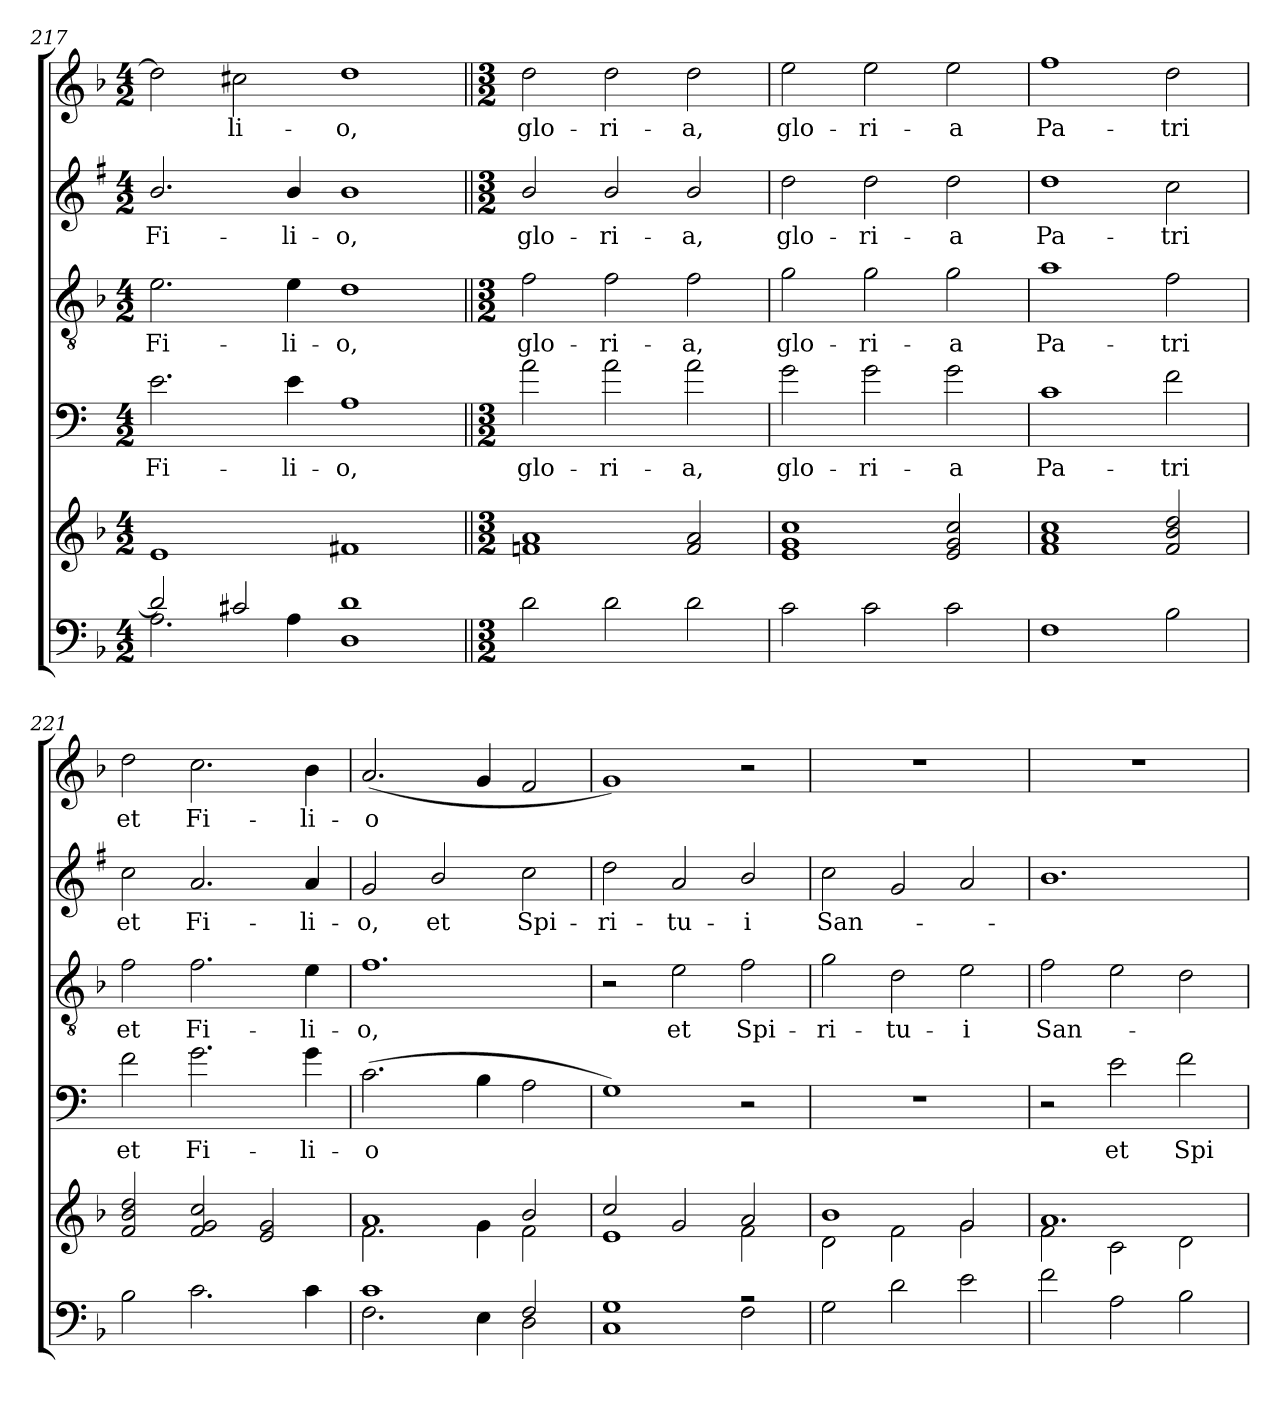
**kern	**kern	**kern	**text	**kern	**text	**kern	**text	**kern	**text
*part5	*part5	*part4	*part4	*part3	*part3	*part2	*part2	*part1	*part1
*staff6	*staff5	*staff4	*staff4	*staff3	*staff3	*staff2	*staff2	*staff1	*staff1
*clefF4	*clefG2	*clefF4	*	*clefGv2	*	*clefG2	*	*clefG2	*
*	*	*ITrd4c7	*	*	*	*ITrd1c2	*	*	*
*k[b-]	*k[b-]	*k[b-]	*	*k[b-]	*	*k[b-]	*	*k[b-]	*
*F:	*F:	*F:	*	*F:	*	*F:	*	*F:	*
*M4/2	*M4/2	*M4/2	*	*M4/2	*	*M4/2	*	*M4/2	*
=217	=217	=217	=217	=217	=217	=217	=217	=217	=217
*^	*^	*	*	*	*	*	*	*	*
!	!	!	!	!	!LO:LY:b	!	!LO:LY:b	!	!LO:LY:b	!	!
2d/]	2.A\	0ryy	1e	2.A\	Fi-	2.e\	Fi-	2.a/	Fi-	2dd\]	.
!	!	!	!	!	!	!	!	!	!	!	!LO:LY:b
2c#X/	.	.	.	.	.	.	.	.	.	2cc#X\	-li-
!	!	!	!	!	!LO:LY:b	!	!LO:LY:b	!	!LO:LY:b	!	!
.	4A\	.	.	4A\	-li-	4e\	-li-	4a/	-li-	.	.
!	!	!	!	!	!LO:LY:b	!	!LO:LY:b	!	!LO:LY:b	!	!LO:LY:b
1d	1D	.	1f#X	1D	-o,	1d	-o,	1a	-o,	1dd	-o,
*	*	*v	*v	*	*	*	*	*	*	*	*
=218||	=218||	=218||	=218||	=218||	=218||	=218||	=218||	=218||	=218||	=218||
*M3/2	*	*M3/2	*M3/2	*	*M3/2	*	*M3/2	*	*M3/2	*
*	*	*^	*	*	*	*	*	*	*	*
!	!	!	!	!	!LO:LY:b	!	!LO:LY:b	!	!LO:LY:b	!	!LO:LY:b
*	*	*v	*v	*	*	*	*	*	*	*	*
1.ryy	2d\	1fn 1a	2d\	glo-	2f\	glo-	2a/	glo-	2dd\	glo-
!	!	!	!	!LO:LY:b	!	!LO:LY:b	!	!LO:LY:b	!	!LO:LY:b
.	2d\	.	2d\	-ri-	2f\	-ri-	2a/	-ri-	2dd\	-ri-
!	!	!	!	!LO:LY:b	!	!LO:LY:b	!	!LO:LY:b	!	!LO:LY:b
.	2d\	2f/ 2a/	2d\	-a,	2f\	-a,	2a/	-a,	2dd\	-a,
=219	=219	=219	=219	=219	=219	=219	=219	=219	=219	=219
!	!	!	!	!LO:LY:b	!	!LO:LY:b	!	!LO:LY:b	!	!LO:LY:b
1.ryy	2c\	1e 1g 1cc	2c\	glo-	2g\	glo-	2cc\	glo-	2ee\	glo-
!	!	!	!	!LO:LY:b	!	!LO:LY:b	!	!LO:LY:b	!	!LO:LY:b
.	2c\	.	2c\	-ri-	2g\	-ri-	2cc\	-ri-	2ee\	-ri-
!	!	!	!	!LO:LY:b	!	!LO:LY:b	!	!LO:LY:b	!	!LO:LY:b
.	2c\	2e/ 2g/ 2cc/	2c\	-a	2g\	-a	2cc\	-a	2ee\	-a
!!LO:PB:g=z
=220	=220	=220	=220	=220	=220	=220	=220	=220	=220	=220
!	!	!	!	!LO:LY:b	!	!LO:LY:b	!	!LO:LY:b	!	!LO:LY:b
1.ryy	1F	1f 1a 1cc	1F	Pa-	1a	Pa-	1cc	Pa-	1ff	Pa-
!	!	!	!	!LO:LY:b	!	!LO:LY:b	!	!LO:LY:b	!	!LO:LY:b
.	2B-\	2f/ 2b-/ 2dd/	2B-\	-tri	2f\	-tri	2b-\	-tri	2dd\	-tri
=221	=221	=221	=221	=221	=221	=221	=221	=221	=221	=221
!	!	!	!	!LO:LY:b	!	!LO:LY:b	!	!LO:LY:b	!	!LO:LY:b
1.ryy	2B-\	2f/ 2b-/ 2dd/	2B-\	et	2f\	et	2b-\	et	2dd\	et
!	!	!	!	!LO:LY:b	!	!LO:LY:b	!	!LO:LY:b	!	!LO:LY:b
.	2.c\	2f/ 2g/ 2cc/	2.c\	Fi-	2.f\	Fi-	2.g/	Fi-	2.cc\	Fi-
.	.	2e/ 2g/	.	.	.	.	.	.	.	.
!	!	!	!	!LO:LY:b	!	!LO:LY:b	!	!LO:LY:b	!	!LO:LY:b
.	4c\	.	4c\	-li-	4e\	-li-	4g/	-li-	4b-\	-li-
=222	=222	=222	=222	=222	=222	=222	=222	=222	=222	=222
*	*	*^	*	*	*	*	*	*	*	*
!	!	!	!	!	!LO:LY:b	!	!LO:LY:b	!	!LO:LY:b	!	!LO:LY:b
1c	2.F\	1a	2.f\	(>2.F\	-o	1.f	-o,	2f/	-o,	(>2.a/	-o
!	!	!	!	!	!	!	!	!	!LO:LY:b	!	!
.	.	.	.	.	.	.	.	2a/	et	.	.
.	4E\	.	4g\	4E\	.	.	.	.	.	4g/	.
!	!	!	!	!	!	!	!	!	!LO:LY:b	!	!
2F/	2D\	2b-/	2f\	2D\	.	.	.	2b-\	Spi-	2f/	.
=223	=223	=223	=223	=223	=223	=223	=223	=223	=223	=223	=223
!	!	!	!	!	!	!	!	!	!LO:LY:b	!	!
1G	1C	2cc/	1e	1C)	.	2r	.	2cc\	-ri-	1g)	.
!	!	!	!	!	!	!	!LO:LY:b	!	!LO:LY:b	!	!
.	.	2g/	.	.	.	2e\	et	2g/	-tu-	.	.
!	!	!	!	!	!	!	!LO:LY:b	!	!LO:LY:b	!	!
2rA	2F\	2a/	2f\	2r	.	2f\	Spi-	2a/	-i	2r	.
=224	=224	=224	=224	=224	=224	=224	=224	=224	=224	=224	=224
!	!	!	!	!	!	!	!LO:LY:b	!	!LO:LY:b	!	!
1.ryy	2G\	1b-	2d\	1.r	.	2g\	-ri-	2b-\	San-	1.r	.
!	!	!	!	!	!	!	!LO:LY:b	!	!	!	!
.	2d\	.	2f\	.	.	2d\	-tu-	2f/	.	.	.
!	!	!	!	!	!	!	!LO:LY:b	!	!	!	!
.	2e\	2g/	2g\	.	.	2e\	-i	2g/	.	.	.
=225	=225	=225	=225	=225	=225	=225	=225	=225	=225	=225	=225
!	!	!	!	!	!	!	!LO:LY:b	!	!	!	!
1.ryy	2f\	1.a	2f\	2r	.	2f\	San-	1.a	.	1.r	.
!	!	!	!	!	!LO:LY:b	!	!	!	!	!	!
.	2A\	.	2c\	2A\	et	2e\	.	.	.	.	.
!	!	!	!	!	!LO:LY:b	!	!	!	!	!	!
.	2B-\	.	2d\	2B-\	Spi-	2d\	.	.	.	.	.
*v	*v	*	*	*	*	*	*	*	*	*	*
*	*v	*v	*	*	*	*	*	*	*	*
=	=	=	=	=	=	=	=	=	=
*-	*-	*-	*-	*-	*-	*-	*-	*-	*-
